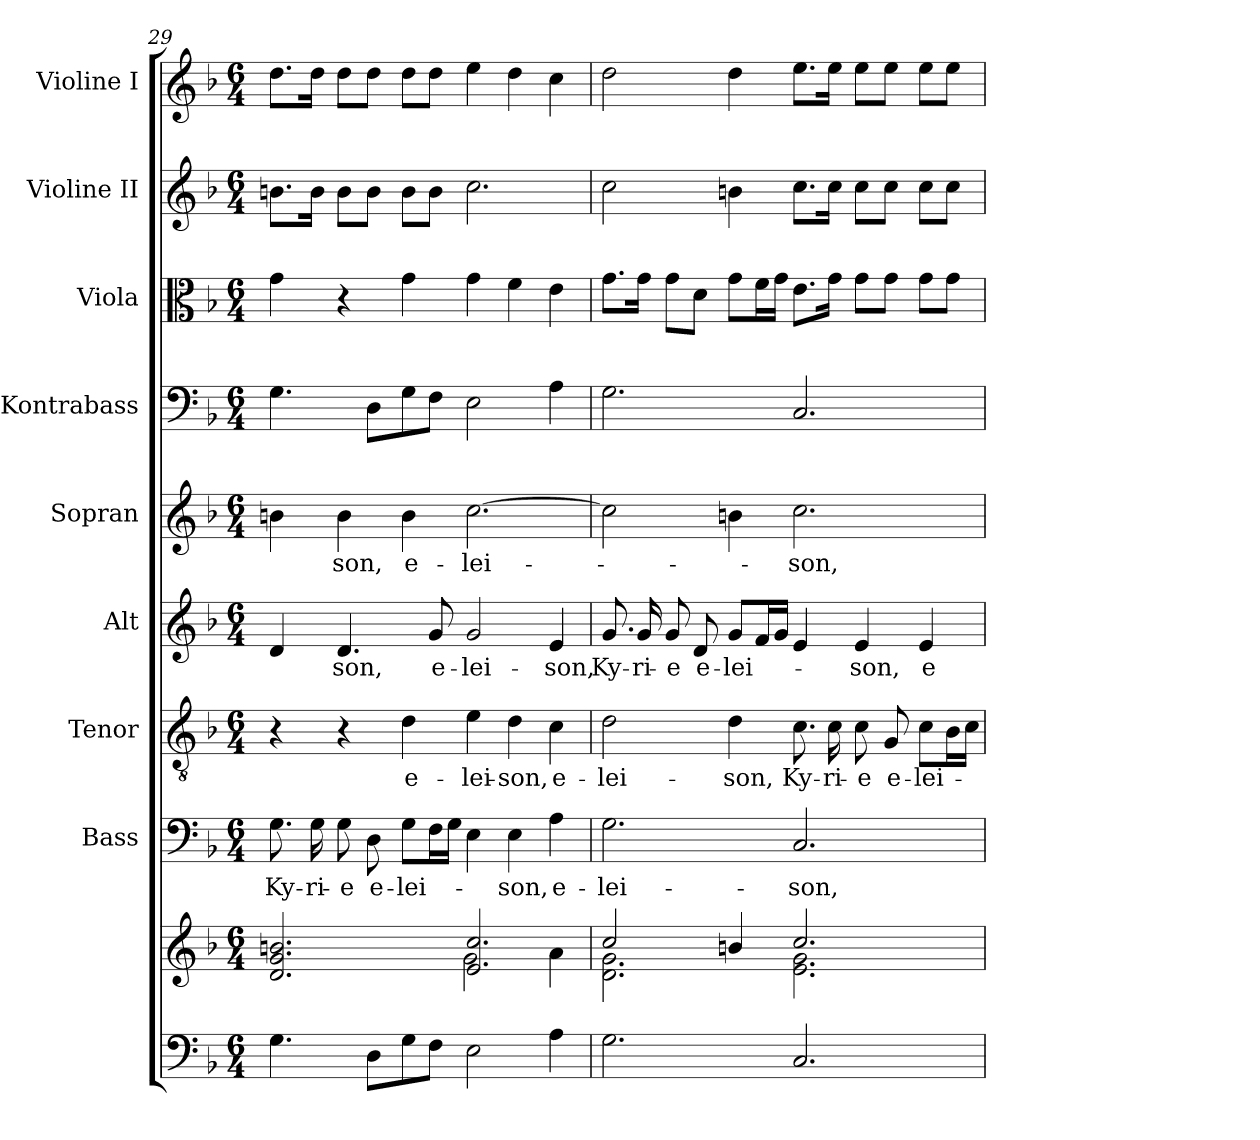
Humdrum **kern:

**kern	**kern	**kern	**text	**kern	**text	**kern	**text	**kern	**text	**kern	**kern	**kern	**kern
*part9	*part9	*part8	*part8	*part7	*part7	*part6	*part6	*part5	*part5	*part4	*part3	*part2	*part1
*staff10	*staff9	*staff8	*staff8	*staff7	*staff7	*staff6	*staff6	*staff5	*staff5	*staff4	*staff3	*staff2	*staff1
*	*	*I"Bass	*	*I"Tenor	*	*I"Alt	*	*I"Sopran	*	*I"Kontrabass	*I"Viola	*I"Violine II	*I"Violine I
*	*	*I'B.	*	*I'T.	*	*I'A.	*	*I'S.	*	*I'Kb.	*I'Vla.	*I'Vl. II	*I'Vl. I
!!LO:PB:g=z
*clefF4	*clefG2	*clefF4	*	*clefGv2	*	*clefG2	*	*clefG2	*	*clefF4	*clefC3	*clefG2	*clefG2
*	*	*	*	*	*	*	*	*	*	*ITrd7c12	*	*	*
*k[b-]	*k[b-]	*k[b-]	*	*k[b-]	*	*k[b-]	*	*k[b-]	*	*k[b-]	*k[b-]	*k[b-]	*k[b-]
*F:	*F:	*F:	*	*F:	*	*F:	*	*F:	*	*F:	*F:	*F:	*F:
*M6/4	*M6/4	*M6/4	*	*M6/4	*	*M6/4	*	*M6/4	*	*M6/4	*M6/4	*M6/4	*M6/4
=29	=29	=29	=29	=29	=29	=29	=29	=29	=29	=29	=29	=29	=29
*	*^	*	*	*	*	*	*	*	*	*	*	*	*
!	!	!	!	!LO:LY:b	!	!	!	!	!	!	!	!	!	!
4.G\	2.d/ 2.g/ 2.bn/	2.ryy	8.G\	Ky-	4r	.	4d/	.	4bn\	.	4.GG\	4g\	8.bn\L	8.dd\L
!	!	!	!	!LO:LY:b	!	!	!	!	!	!	!	!	!	!
.	.	.	16G\	-ri-	.	.	.	.	.	.	.	.	16b\Jk	16dd\Jk
!	!	!	!	!LO:LY:b	!	!	!	!LO:LY:b	!	!LO:LY:b	!	!	!	!
.	.	.	8G\	-e	4r	.	4.d/	-son,	4b\	-son,	.	4r	8b\L	8dd\L
!	!	!	!	!LO:LY:b	!	!	!	!	!	!	!	!	!	!
8D\L	.	.	8D\	e-	.	.	.	.	.	.	8DD\L	.	8b\J	8dd\J
!	!	!	!	!LO:LY:b	!	!LO:LY:b	!	!	!	!LO:LY:b	!	!	!	!
8G\	.	.	8G\L	-lei-	4d\	e-	.	.	4b\	e-	8GG\	4g\	8b\L	8dd\L
!	!	!	!	!	!	!	!	!LO:LY:b	!	!	!	!	!	!
8F\J	.	.	16F\L	.	.	.	8g/	e-	.	.	8FF\J	.	8b\J	8dd\J
.	.	.	16G\JJ	.	.	.	.	.	.	.	.	.	.	.
!	!	!	!	!	!	!LO:LY:b	!	!LO:LY:b	!	!LO:LY:b	!	!	!	!
2E\	2.e/ 2.cc/	2g\	4E\	.	4e\	-lei-	2g/	-lei-	[2.cc\	-lei-	2EE\	4g\	2.cc\	4ee\
!	!	!	!	!LO:LY:b	!	!LO:LY:b	!	!	!	!	!	!	!	!
.	.	.	4E\	-son,	4d\	-son,	.	.	.	.	.	4f\	.	4dd\
!	!	!	!	!LO:LY:b	!	!LO:LY:b	!	!LO:LY:b	!	!	!	!	!	!
4A\	.	4a\	4A\	e-	4c\	e-	4e/	-son,	.	.	4AA\	4e\	.	4cc\
=30	=30	=30	=30	=30	=30	=30	=30	=30	=30	=30	=30	=30	=30	=30
!	!	!	!	!LO:LY:b	!	!LO:LY:b	!	!LO:LY:b	!	!	!	!	!	!
2.G\	2cc/	2.d\ 2.g\	2.G\	-lei-	2d\	-lei-	8.g/	Ky-	2cc\]	.	2.GG\	8.g\L	2cc\	2dd\
!	!	!	!	!	!	!	!	!LO:LY:b	!	!	!	!	!	!
.	.	.	.	.	.	.	16g/	-ri-	.	.	.	16g\Jk	.	.
!	!	!	!	!	!	!	!	!LO:LY:b	!	!	!	!	!	!
.	.	.	.	.	.	.	8g/	-e	.	.	.	8g\L	.	.
!	!	!	!	!	!	!	!	!LO:LY:b	!	!	!	!	!	!
.	.	.	.	.	.	.	8d/	e-	.	.	.	8d\J	.	.
!	!	!	!	!	!	!LO:LY:b	!	!LO:LY:b	!	!	!	!	!	!
.	4bn/	.	.	.	4d\	-son,	8g/L	-lei-	4bn\	.	.	8g\L	4bn\	4dd\
.	.	.	.	.	.	.	16f/L	.	.	.	.	16f\L	.	.
.	.	.	.	.	.	.	16g/JJ	.	.	.	.	16g\JJ	.	.
!	!	!	!	!LO:LY:b	!	!LO:LY:b	!	!	!	!LO:LY:b	!	!	!	!
2.C/	2.cc/	2.e\ 2.g\	2.C/	-son,	8.c\	Ky-	4e/	.	2.cc\	-son,	2.CC/	8.e\L	8.cc\L	8.ee\L
!	!	!	!	!	!	!LO:LY:b	!	!	!	!	!	!	!	!
.	.	.	.	.	16c\	-ri-	.	.	.	.	.	16g\Jk	16cc\Jk	16ee\Jk
!	!	!	!	!	!	!LO:LY:b	!	!LO:LY:b	!	!	!	!	!	!
.	.	.	.	.	8c\	-e	4e/	-son,	.	.	.	8g\L	8cc\L	8ee\L
!	!	!	!	!	!	!LO:LY:b	!	!	!	!	!	!	!	!
.	.	.	.	.	8G/	e-	.	.	.	.	.	8g\J	8cc\J	8ee\J
!	!	!	!	!	!	!LO:LY:b	!	!LO:LY:b	!	!	!	!	!	!
.	.	.	.	.	8c\L	-lei-	4e/	e-	.	.	.	8g\L	8cc\L	8ee\L
.	.	.	.	.	16B-\L	.	.	.	.	.	.	8g\J	8cc\J	8ee\J
.	.	.	.	.	16c\JJ	.	.	.	.	.	.	.	.	.
*	*v	*v	*	*	*	*	*	*	*	*	*	*	*	*
=	=	=	=	=	=	=	=	=	=	=	=	=	=
*-	*-	*-	*-	*-	*-	*-	*-	*-	*-	*-	*-	*-	*-
